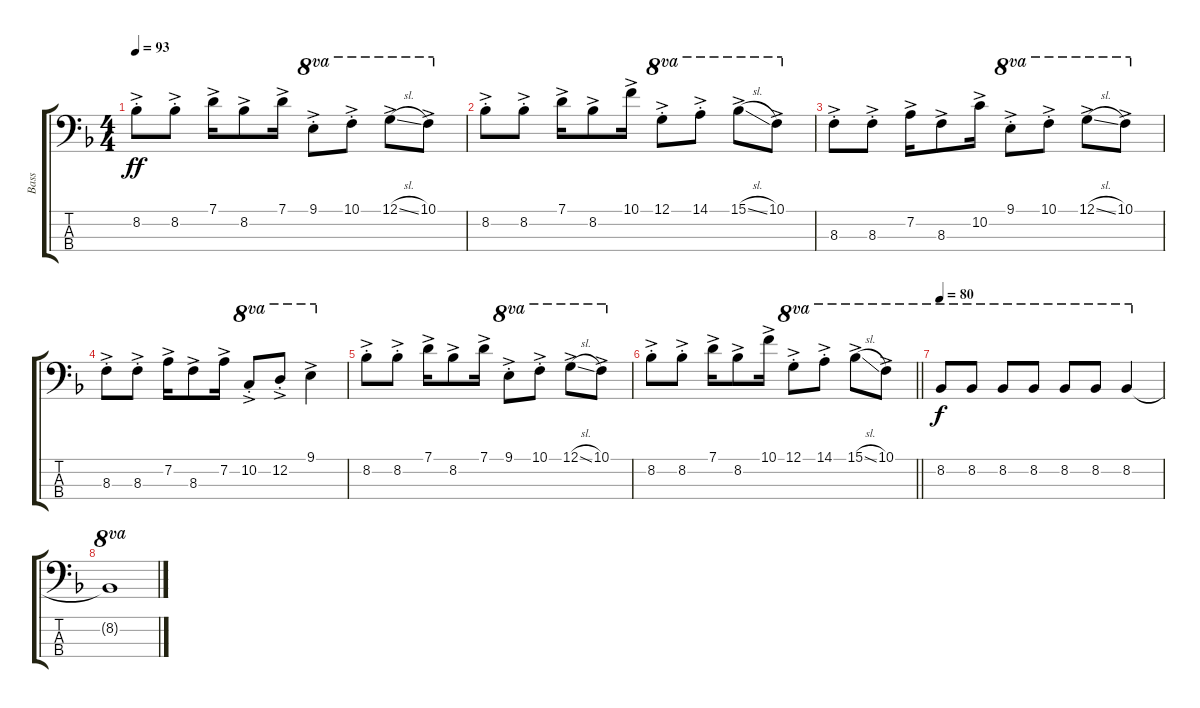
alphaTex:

\track ("Bass" "Bass") {instrument electricbasspick}
\staff {score tabs}
\tuning (G2 D2 A1 E1) {hide}
\ts (4 4)
\tempo 93
\clef f4
\ks f
8.2{ac st}.8{dy ff} 8.2{ac st}.8 7.1{ac}.16 8.2{ac}.8 7.1{ac}.16 9.1{ac st}.8{ot 8va} 10.1{ac st}.8{ot 8va} 12.1{sl ac}.8{ot 8va} 10.1{ac}.8{ot 8va} |
8.2{ac st}.8 8.2{ac st}.8 7.1{ac}.16 8.2{ac}.8 10.1{ac}.16 12.1{ac st}.8{ot 8va} 14.1{ac st}.8{ot 8va} 15.1{sl ac}.8{ot 8va} 10.1{ac}.8{ot 8va} |
8.3{ac st}.8 8.3{ac st}.8 7.2{ac}.16 8.3{ac}.8 10.2{ac}.16 9.1{ac st}.8{ot 8va} 10.1{ac st}.8{ot 8va} 12.1{sl ac}.8{ot 8va} 10.1{ac}.8{ot 8va} |
8.3{ac st}.8 8.3{ac st}.8 7.2{ac}.16 8.3{ac}.8 7.2{ac}.16 10.2{ac st}.8{ot 8va} 12.2{ac st}.8{ot 8va} 9.1{ac}.4{ot 8va} |
8.2{ac st}.8 8.2{ac st}.8 7.1{ac}.16 8.2{ac}.8 7.1{ac}.16 9.1{ac st}.8{ot 8va} 10.1{ac st}.8{ot 8va} 12.1{sl ac}.8{ot 8va} 10.1{ac}.8{ot 8va} |
\barLineRight lightlight
8.2{ac st}.8 8.2{ac st}.8 7.1{ac}.16 8.2{ac}.8 10.1{ac}.16 12.1{ac st}.8{ot 8va} 14.1{ac st}.8{ot 8va} 15.1{sl ac}.8{ot 8va} 10.1{ac}.8{ot 8va} |
\tempo 80
8.2.8{ot 8va dy f} 8.2.8{ot 8va} 8.2.8{ot 8va} 8.2.8{ot 8va} 8.2.8{ot 8va} 8.2.8{ot 8va} 8.2.4{ot 8va} |
8.2{t}.1{ot 8va}
